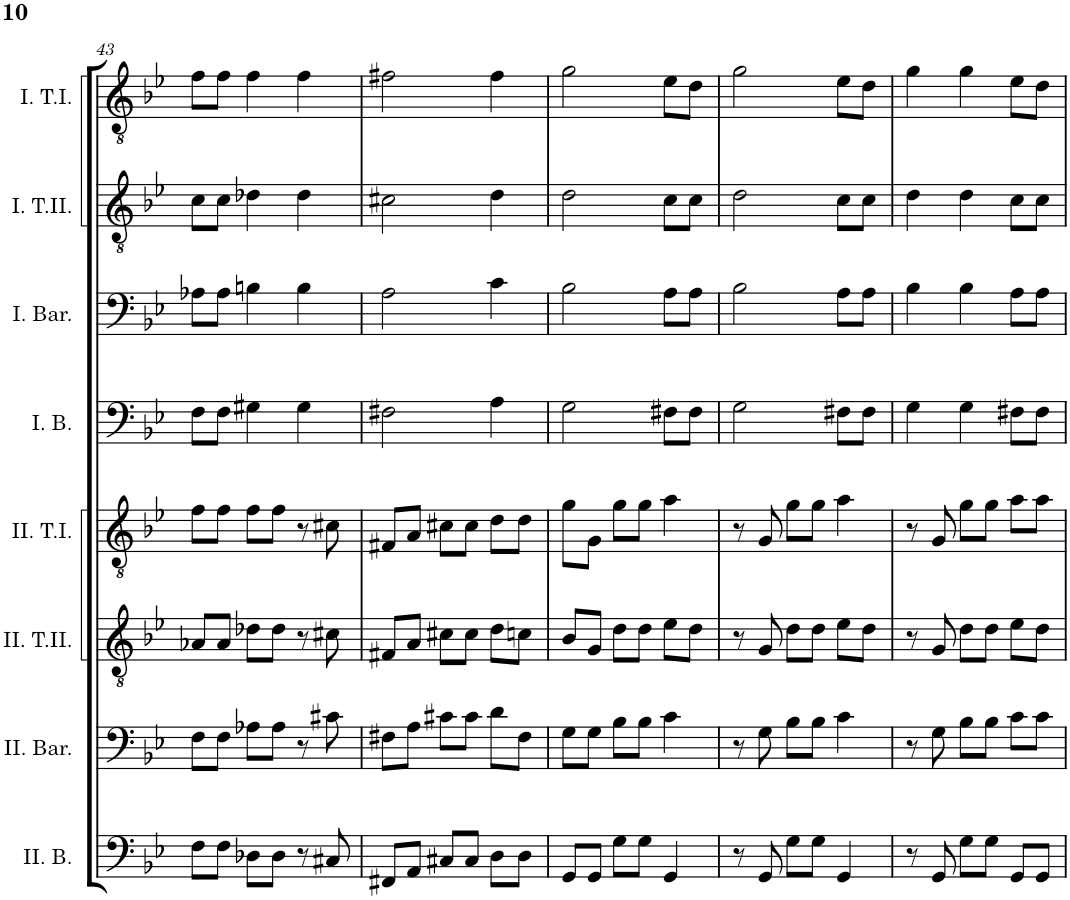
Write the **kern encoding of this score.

**kern	**kern	**kern	**kern	**kern	**kern	**kern	**kern
*part8	*part7	*part6	*part5	*part4	*part3	*part2	*part1
*staff8	*staff7	*staff6	*staff5	*staff4	*staff3	*staff2	*staff1
*I"II. Bas	*I"II. Baryton	*I"II. Tenor II.	*I"II. Tenor I.	*I"I. Bas	*I"I. Baryton	*I"I. Tenor II.	*I"I. Tenor I.
*I'II. B.	*I'II. Bar.	*I'II. T.II.	*I'II. T.I.	*I'I. B.	*I'I. Bar.	*I'I. T.II.	*I'I. T.I.
!!LO:PB:g=z
*clefF4	*clefF4	*clefGv2	*clefGv2	*clefF4	*clefF4	*clefGv2	*clefGv2
*k[b-e-]	*k[b-e-]	*k[b-e-]	*k[b-e-]	*k[b-e-]	*k[b-e-]	*k[b-e-]	*k[b-e-]
*M3/4	*M3/4	*M3/4	*M3/4	*M3/4	*M3/4	*M3/4	*M3/4
=43	=43	=43	=43	=43	=43	=43	=43
8F\L	8F\L	8A-X/L	8f\L	8F\L	8A-X\L	8c\L	8f\L
8F\J	8F\J	8A-/J	8f\J	8F\J	8A-\J	8c\J	8f\J
8D-X\L	8A-X\L	8d-X\L	8f\L	4G#X\	4Bn\	4d-X\	4f\
8D-\J	8A-\J	8d-\J	8f\J	.	.	.	.
8r	8r	8r	8r	4G#\	4B\	4d-\	4f\
8C#X/	8c#X\	8c#X\	8c#X\	.	.	.	.
=44	=44	=44	=44	=44	=44	=44	=44
8FF#X/L	8F#X\L	8F#X/L	8F#X/L	2F#X\	2A\	2c#X\	2f#X\
8AA/J	8A\J	8A/J	8A/J	.	.	.	.
8C#X/L	8c#X\L	8c#X\L	8c#X\L	.	.	.	.
8C#/J	8c#\J	8c#\J	8c#\J	.	.	.	.
8D\L	8d\L	8d\L	8d\L	4A\	4c\	4d\	4f#\
8D\J	8F#\J	8cn\J	8d\J	.	.	.	.
=45	=45	=45	=45	=45	=45	=45	=45
8GG/L	8G\L	8B-/L	8g\L	2G\	2B-\	2d\	2g\
8GG/J	8G\J	8G/J	8G\J	.	.	.	.
8G\L	8B-\L	8d\L	8g\L	.	.	.	.
8G\J	8B-\J	8d\J	8g\J	.	.	.	.
4GG/	4c\	8e-\L	4a\	8F#X\L	8A\L	8c\L	8e-\L
.	.	8d\J	.	8F#\J	8A\J	8c\J	8d\J
=46	=46	=46	=46	=46	=46	=46	=46
8r	8r	8r	8r	2G\	2B-\	2d\	2g\
8GG/	8G\	8G/	8G/	.	.	.	.
8G\L	8B-\L	8d\L	8g\L	.	.	.	.
8G\J	8B-\J	8d\J	8g\J	.	.	.	.
4GG/	4c\	8e-\L	4a\	8F#X\L	8A\L	8c\L	8e-\L
.	.	8d\J	.	8F#\J	8A\J	8c\J	8d\J
=47	=47	=47	=47	=47	=47	=47	=47
8r	8r	8r	8r	4G\	4B-\	4d\	4g\
8GG/	8G\	8G/	8G/	.	.	.	.
8G\L	8B-\L	8d\L	8g\L	4G\	4B-\	4d\	4g\
8G\J	8B-\J	8d\J	8g\J	.	.	.	.
8GG/L	8c\L	8e-\L	8a\L	8F#X\L	8A\L	8c\L	8e-\L
8GG/J	8c\J	8d\J	8a\J	8F#\J	8A\J	8c\J	8d\J
=	=	=	=	=	=	=	=
*-	*-	*-	*-	*-	*-	*-	*-
